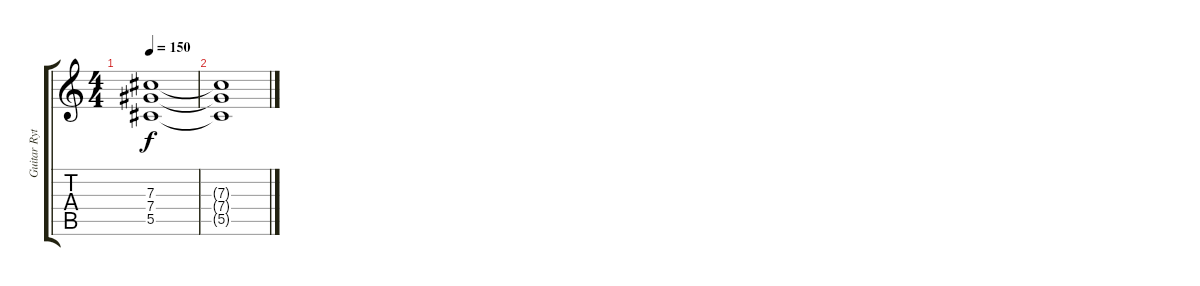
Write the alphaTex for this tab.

\track ("Guitar Ryt" "Guitar Ryt") {instrument distortionguitar}
\staff {score tabs}
\tuning (Eb4 Bb3 Gb3 Db3 Ab2 Eb2) {hide}
\ts (4 4)
\tempo 150
\clef g2
\ks c
(7.3 7.4 5.5).1{dy f} |
(7.3{t} 7.4{t} 5.5{t}).1
